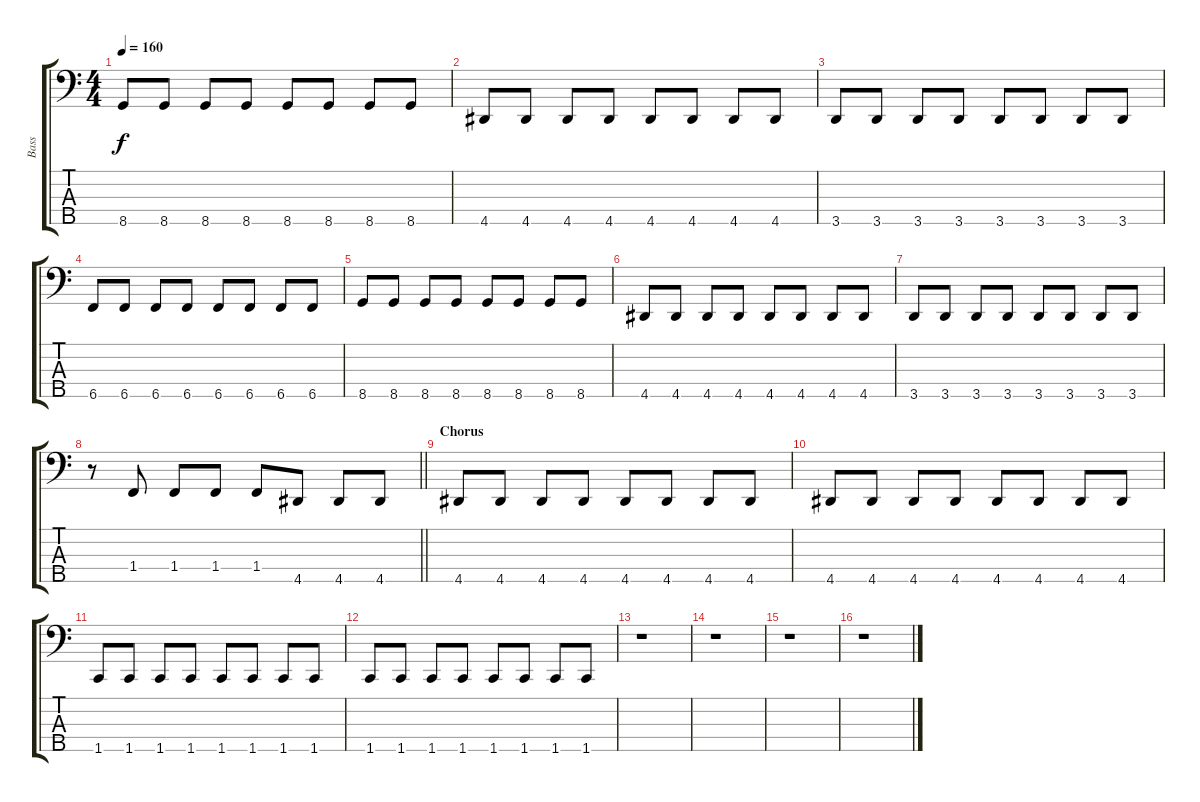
\track ("Bass" "Bass") {instrument electricbasspick}
\staff {score tabs}
\tuning (G2 D2 A1 E1 B0) {hide}
\ts (4 4)
\tempo 160
\clef f4
\ks c
8.5.8{dy f} 8.5.8 8.5.8 8.5.8 8.5.8 8.5.8 8.5.8 8.5.8 |
4.5.8 4.5.8 4.5.8 4.5.8 4.5.8 4.5.8 4.5.8 4.5.8 |
3.5.8 3.5.8 3.5.8 3.5.8 3.5.8 3.5.8 3.5.8 3.5.8 |
6.5.8 6.5.8 6.5.8 6.5.8 6.5.8 6.5.8 6.5.8 6.5.8 |
8.5.8 8.5.8 8.5.8 8.5.8 8.5.8 8.5.8 8.5.8 8.5.8 |
4.5.8 4.5.8 4.5.8 4.5.8 4.5.8 4.5.8 4.5.8 4.5.8 |
3.5.8 3.5.8 3.5.8 3.5.8 3.5.8 3.5.8 3.5.8 3.5.8 |
\barLineRight lightlight
r.8 1.4.8 1.4.8 1.4.8 1.4.8 4.5.8 4.5.8 4.5.8 |
\section ("" "Chorus")
4.5.8 4.5.8 4.5.8 4.5.8 4.5.8 4.5.8 4.5.8 4.5.8 |
4.5.8 4.5.8 4.5.8 4.5.8 4.5.8 4.5.8 4.5.8 4.5.8 |
1.5.8 1.5.8 1.5.8 1.5.8 1.5.8 1.5.8 1.5.8 1.5.8 |
1.5.8 1.5.8 1.5.8 1.5.8 1.5.8 1.5.8 1.5.8 1.5.8 |
r.1 |
r.1 |
r.1 |
r.1
